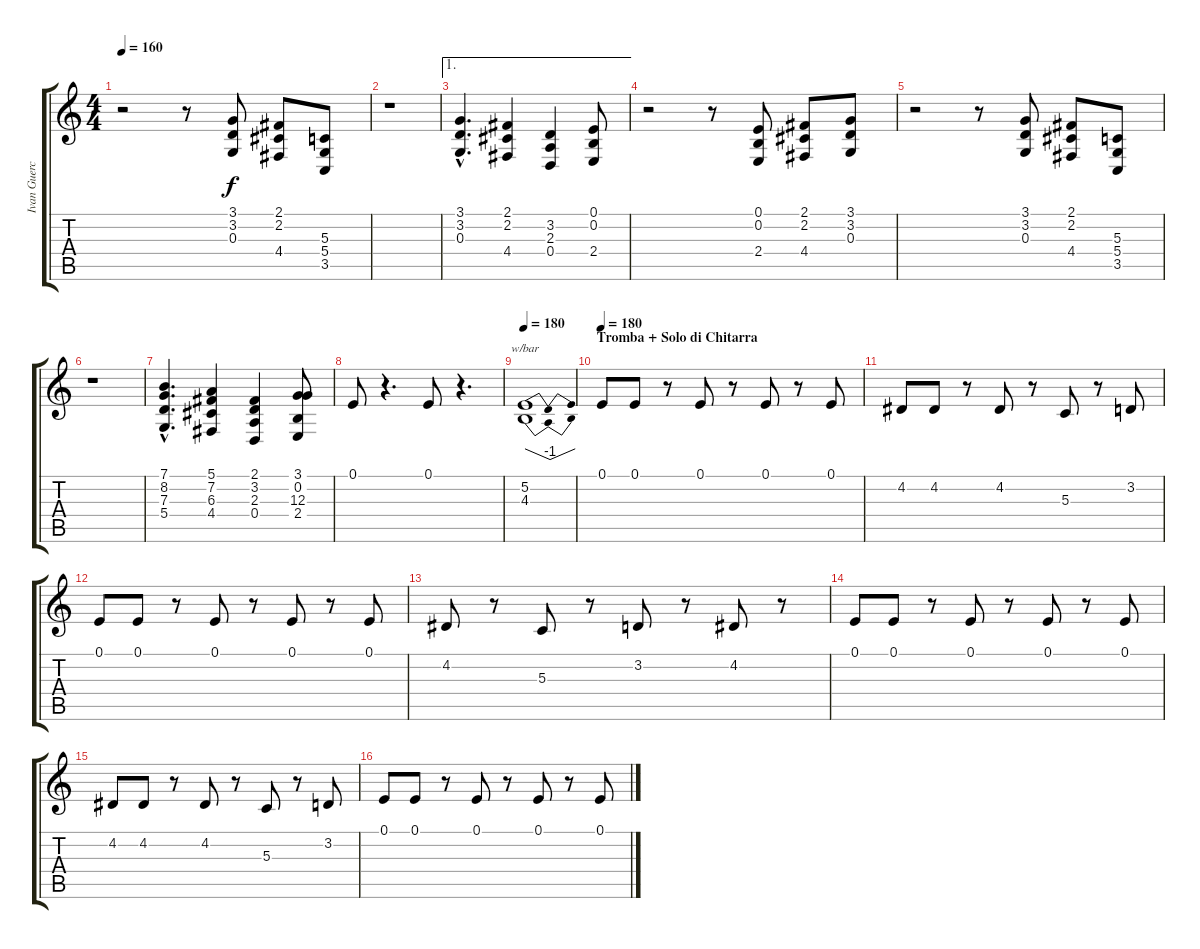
\track ("Ivan Guercio Troio" "Ivan Guerc") {instrument brasssection}
\staff {score tabs}
\tuning (E4 B3 G3 D3 A2 E2) {hide}
\ts (4 4)
\tempo 160
\clef g2
\ks c
r.2{dy f} r.8 (3.1 3.2 0.3).8 (2.1 2.2 4.4).8 (5.3 5.4 3.5).8 |
r.1 |
\ae 1
(3.1{hac} 3.2{hac} 0.3{hac}).4{d} (2.1 2.2 4.4).4 (3.2 2.3 0.4).4 (0.1 0.2 2.4).8 |
r.2 r.8 (0.1 0.2 2.4).8 (2.1 2.2 4.4).8 (3.1 3.2 0.3).8 |
r.2 r.8 (3.1 3.2 0.3).8 (2.1 2.2 4.4).8 (5.3 5.4 3.5).8 |
r.1 |
(7.1{hac} 8.2{hac} 7.3{hac} 5.4{hac}).4{d} (5.1 7.2 6.3 4.4).4 (2.1 3.2 2.3 0.4).4 (3.1 0.2 12.3 2.4).8 |
0.1.8 r.4{d} 0.1.8 r.4{d} |
\tempo 160
\tempo 180
(5.2 4.3).1{tbe (dip default 0 0 30 -4 60 0)} |
\section ("" "Tromba + Solo di Chitarra")
\tempo 180
0.1.8 0.1.8 r.8 0.1.8 r.8 0.1.8 r.8 0.1.8 |
4.2.8 4.2.8 r.8 4.2.8 r.8 5.3.8 r.8 3.2.8 |
0.1.8 0.1.8 r.8 0.1.8 r.8 0.1.8 r.8 0.1.8 |
4.2.8 r.8 5.3.8 r.8 3.2.8 r.8 4.2.8 r.8 |
0.1.8 0.1.8 r.8 0.1.8 r.8 0.1.8 r.8 0.1.8 |
4.2.8 4.2.8 r.8 4.2.8 r.8 5.3.8 r.8 3.2.8 |
0.1.8 0.1.8 r.8 0.1.8 r.8 0.1.8 r.8 0.1.8
